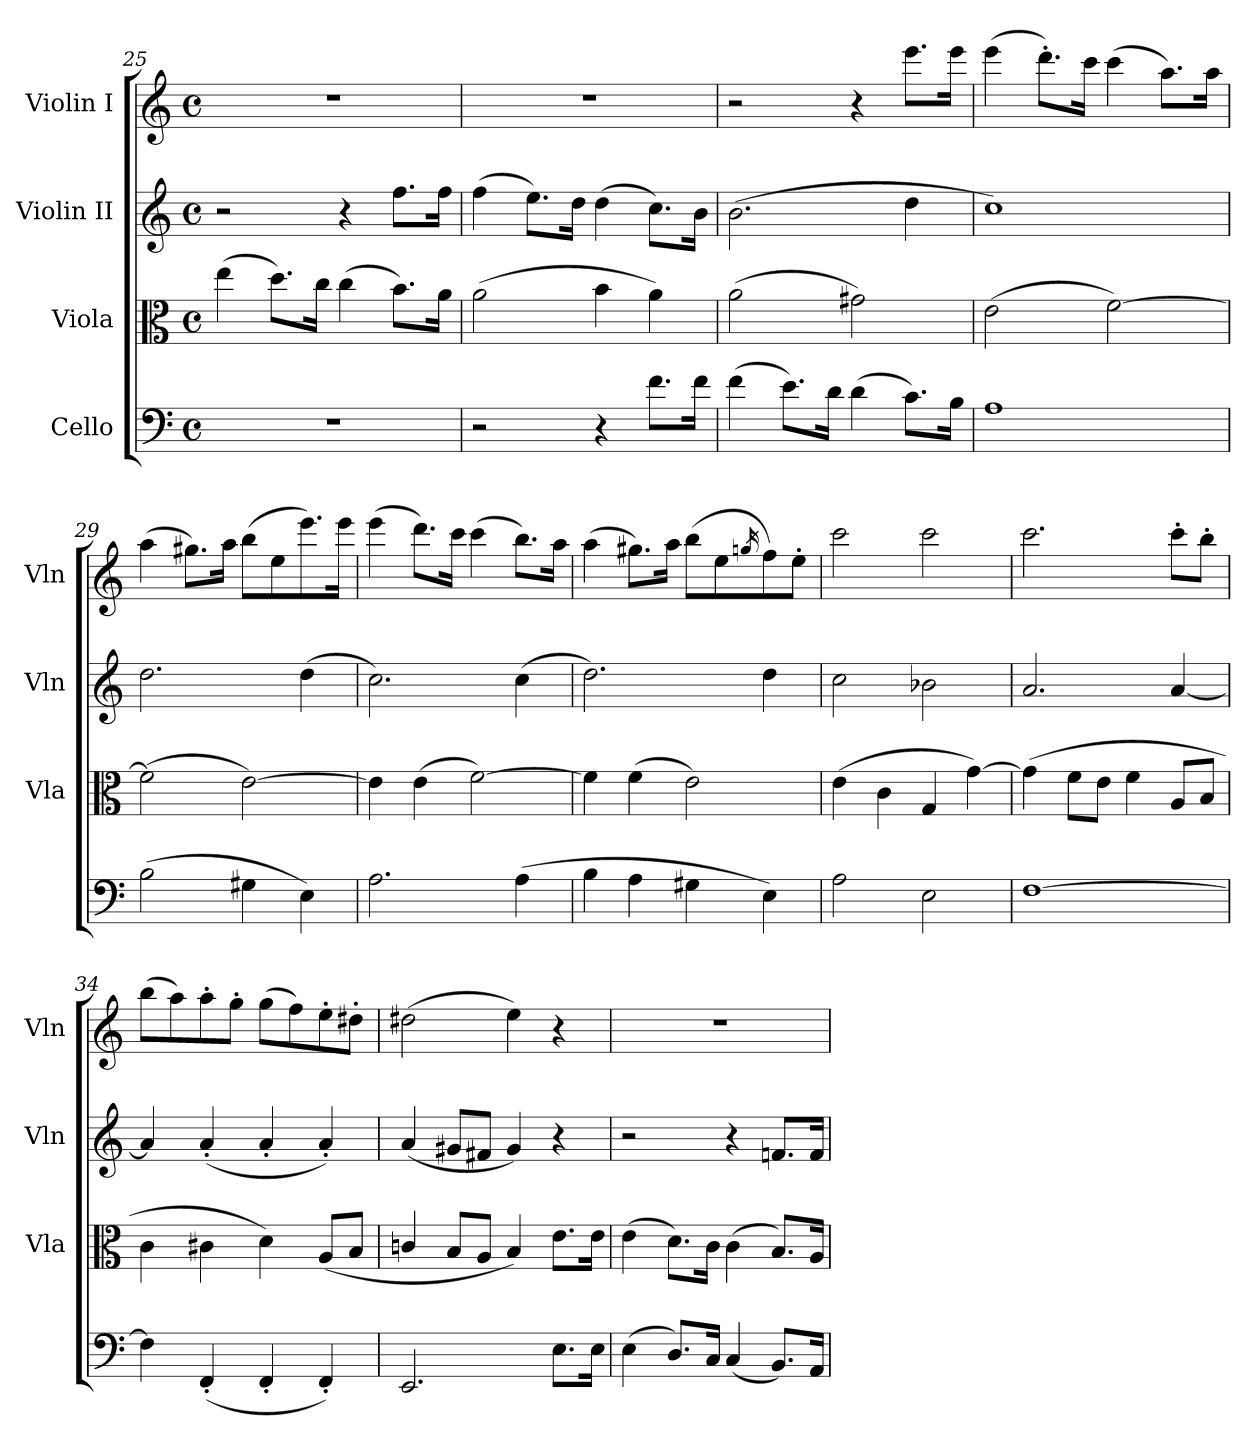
**kern	**kern	**kern	**kern
*part4	*part3	*part2	*part1
*staff4	*staff3	*staff2	*staff1
*I"Cello	*I"Viola	*I"Violin II	*I"Violin I
*	*I'Vla	*I'Vln	*I'Vln
*clefF4	*clefC3	*clefG2	*clefG2
*k[]	*k[]	*k[]	*k[]
*M4/4	*M4/4	*M4/4	*M4/4
*met(c)	*met(c)	*met(c)	*met(c)
=25	=25	=25	=25
1r	(>4ee\	2r	1r
.	8.dd\L)	.	.
.	16cc\Jk	.	.
.	(>4cc\	4r	.
.	8.b\L)	8.ff\L	.
.	16a\Jk	16ff\Jk	.
=26	=26	=26	=26
2r	(>2a\	(>4ff\	1r
.	.	8.ee\L)	.
.	.	16dd\Jk	.
4r	4b\	(>4dd\	.
8.f\L	4a\)	8.cc\L)	.
16f\Jk	.	16b\Jk	.
=27	=27	=27	=27
(>4f\	(>2a\	(>2.b\	2r
8.e\L)	.	.	.
16d\Jk	.	.	.
(>4d\	2g#X\)	.	4r
8.c\L)	.	4dd\	8.eee\L
16B\Jk	.	.	16eee\Jk
=28	=28	=28	=28
1A	(>2e\	1cc)	(>4eee\
.	.	.	8.ddd'\L)
.	.	.	16ccc\Jk
.	[2f\)	.	(>4ccc\
.	.	.	8.aa\L)
.	.	.	16aa\Jk
!!LO:LB:g=z
=29	=29	=29	=29
(>2B\	(>2f\]	2.dd\	(>4aa\
.	.	.	8.gg#X\L)
.	.	.	16aa\Jk
4G#X\	[2e\)	.	(>8bb\L
.	.	.	8ee\
4E\)	.	(>4dd\	8.eee\)
.	.	.	16eee\Jk
=30	=30	=30	=30
2.A\	4e\]	2.cc\)	(>4eee\
.	(>4e\	.	8.ddd\L)
.	.	.	16ccc\Jk
.	[2f\)	.	(>4ccc\
(>4A\	.	(>4cc\	8.bb\L)
.	.	.	16aa\Jk
=31	=31	=31	=31
4B\	4f\]	2.dd\)	(>4aa\
4A\	(>4f\	.	8.gg#X\L)
.	.	.	16aa\Jk
4G#X\	2e\)	.	(>8bb\L
.	.	.	8ee\
.	.	.	16qggn/
4E\)	.	4dd\	8ff\)
.	.	.	8ee'\J
=32	=32	=32	=32
2A\	(>4e\	2cc\	2ccc\
.	4c\	.	.
2E\	4G/	2b-X\	2ccc\
.	[4g\)	.	.
=33	=33	=33	=33
[1F	(>4g\]	2.a/	2.ccc\
.	8f\L	.	.
.	8e\J	.	.
.	4f\	.	.
.	8A/L	[4a/	8ccc'\L
.	8B/J	.	8bb'\J
=34	=34	=34	=34
4F\]	4c\	4a/]	(>8bb\L
.	.	.	8aa\)
(<4FF'/	4c#X\	(<4a'/	8aa'\
.	.	.	8gg'\J
4FF'/	4d\)	4a'/	(>8gg\L
.	.	.	8ff\)
4FF'/)	(<8A/L	4a'/)	8ee'\
.	8B/J	.	8dd#X'\J
=35	=35	=35	=35
2.EE/	4cn/	(<4a/	(>2dd#X\
.	8B/L	8g#X/L	.
.	8A/J	8f#X/J	.
.	4B/)	4g#/)	4ee\)
8.E\L	8.e\L	4r	4r
16E\Jk	16e\Jk	.	.
=36	=36	=36	=36
(>4E\	(>4e\	2r	1r
8.D/L)	8.d\L)	.	.
16C/Jk	16c\Jk	.	.
(<4C/	(>4c\	4r	.
8.BB/L)	8.B/L)	8.fn/L	.
16AA/Jk	16A/Jk	16f/Jk	.
=	=	=	=
*-	*-	*-	*-
